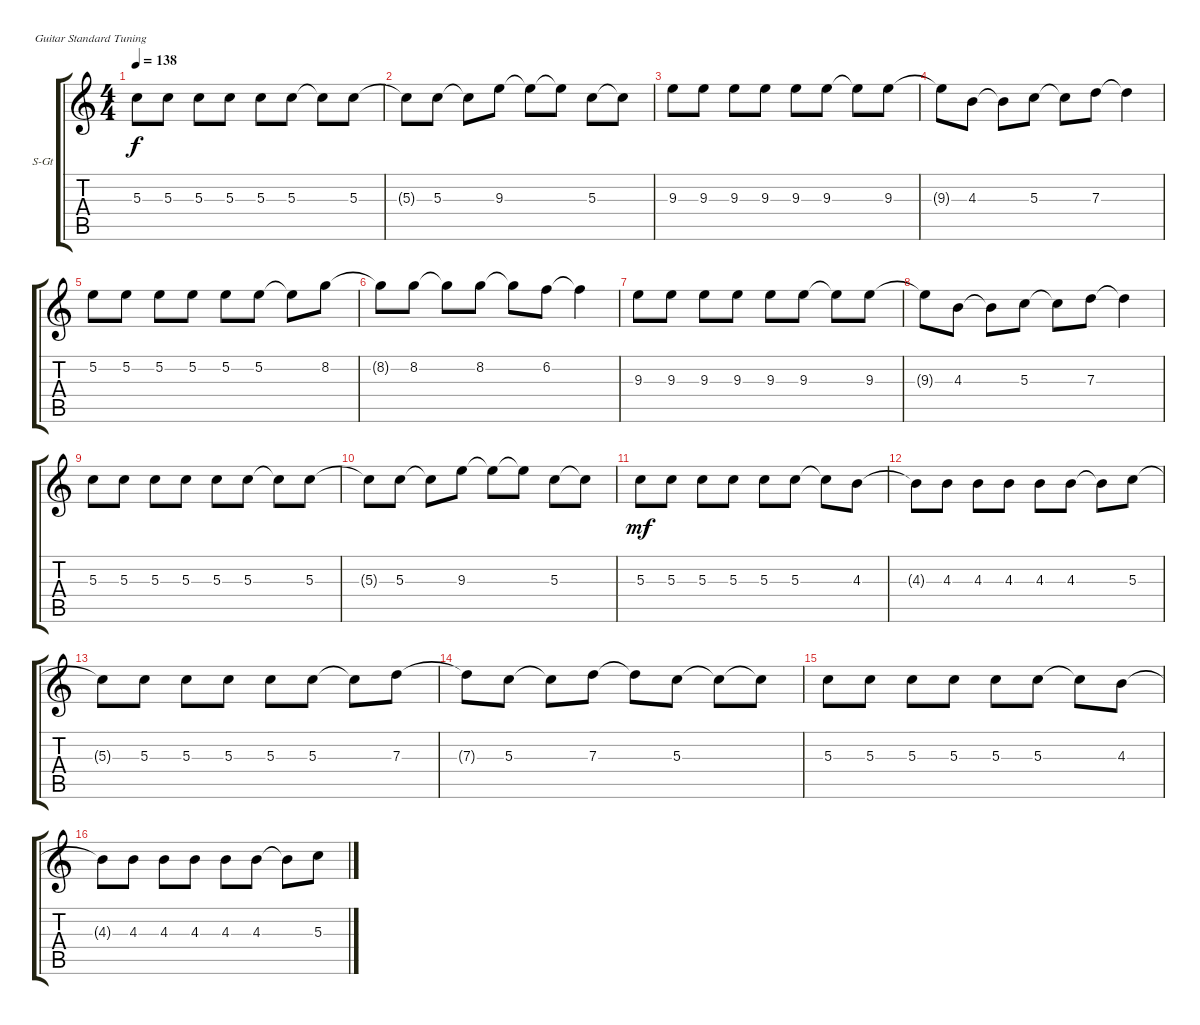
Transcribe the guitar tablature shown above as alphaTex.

\bracketExtendMode groupsimilarinstruments
\firstSystemTrackNameOrientation horizontal
\otherSystemsTrackNameOrientation horizontal
\track ("Äîðîæêà 3" "S-Gt") {instrument electricgrandpiano}
\staff {score tabs}
\tuning (E4 B3 G3 D3 A2 E2)
\displaytranspose 12
\ts (4 4)
\tempo 138
\clef g2
\ks c
5.3.8{dy f} 5.3.8 5.3.8 5.3.8 5.3.8 5.3.8 5.3{t}.8 5.3.8 |
5.3{t}.8 5.3.8 5.3{t}.8 9.3.8 9.3{t}.8 9.3{t}.8 5.3.8 5.3{t}.8 |
9.3.8 9.3.8 9.3.8 9.3.8 9.3.8 9.3.8 9.3{t}.8 9.3.8 |
9.3{t}.8 4.3.8 4.3{t}.8 5.3.8 5.3{t}.8 7.3.8 7.3{t}.4 |
5.2.8 5.2.8 5.2.8 5.2.8 5.2.8 5.2.8 5.2{t}.8 8.2.8 |
8.2{t}.8 8.2.8 8.2{t}.8 8.2.8 8.2{t}.8 6.2.8 6.2{t}.4 |
9.3.8 9.3.8 9.3.8 9.3.8 9.3.8 9.3.8 9.3{t}.8 9.3.8 |
9.3{t}.8 4.3.8 4.3{t}.8 5.3.8 5.3{t}.8 7.3.8 7.3{t}.4 |
5.3.8 5.3.8 5.3.8 5.3.8 5.3.8 5.3.8 5.3{t}.8 5.3.8 |
5.3{t}.8 5.3.8 5.3{t}.8 9.3.8 9.3{t}.8 9.3{t}.8 5.3.8 5.3{t}.8 |
5.3.8{dy mf} 5.3.8 5.3.8 5.3.8 5.3.8 5.3.8 5.3{t}.8 4.3.8 |
4.3{t}.8 4.3.8 4.3.8 4.3.8 4.3.8 4.3.8 4.3{t}.8 5.3.8 |
5.3{t}.8 5.3.8 5.3.8 5.3.8 5.3.8 5.3.8 5.3{t}.8 7.3.8 |
7.3{t}.8 5.3.8 5.3{t}.8 7.3.8 7.3{t}.8 5.3.8 5.3{t}.8 5.3{t}.8 |
5.3.8 5.3.8 5.3.8 5.3.8 5.3.8 5.3.8 5.3{t}.8 4.3.8 |
4.3{t}.8 4.3.8 4.3.8 4.3.8 4.3.8 4.3.8 4.3{t}.8 5.3.8
